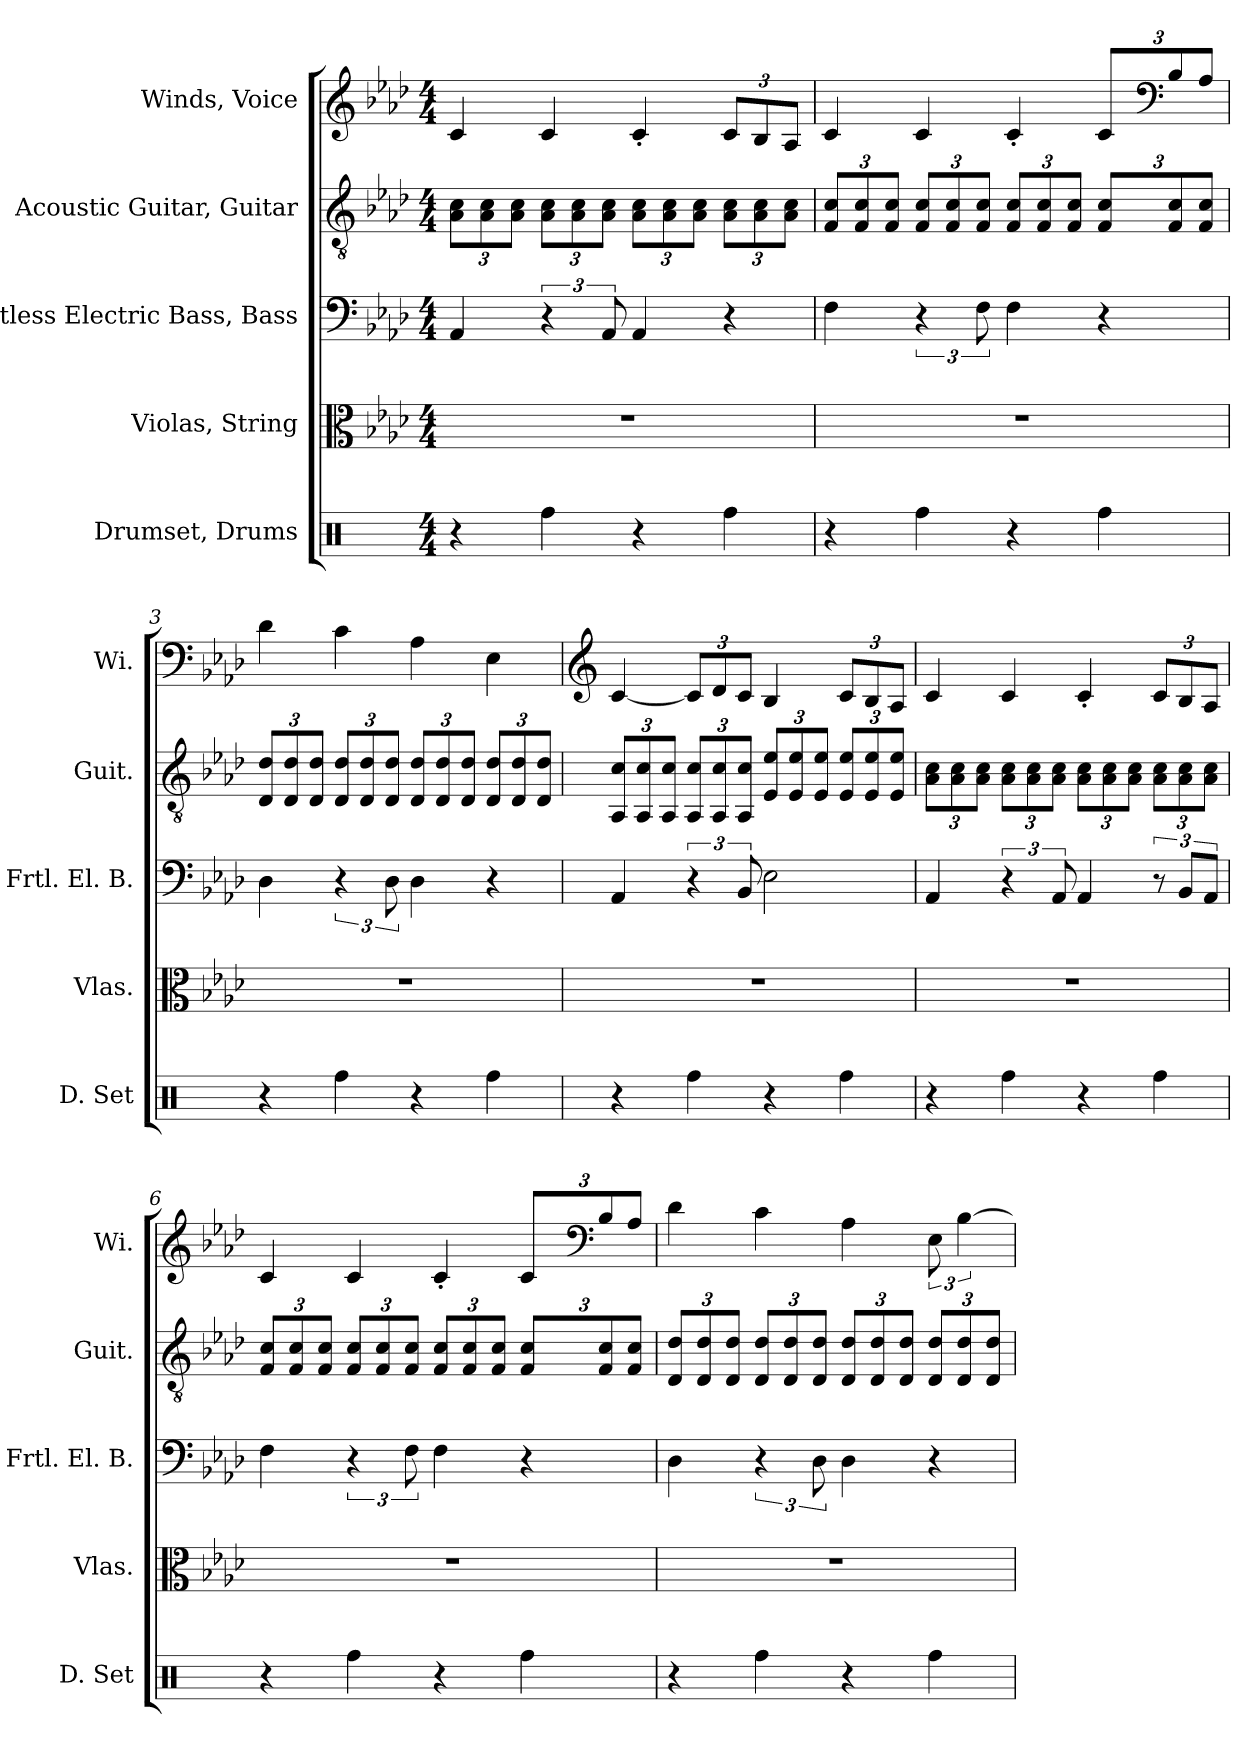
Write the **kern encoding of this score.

**kern	**kern	**kern	**kern	**kern
*part5	*part4	*part3	*part2	*part1
*staff5	*staff4	*staff3	*staff2	*staff1
*I"Drumset, Drums	*I"Violas, String	*I"Fretless Electric Bass, Bass	*I"Acoustic Guitar, Guitar	*I"Winds, Voice
*I'D. Set	*I'Vlas.	*I'Frtl. El. B.	*I'Guit.	*I'Wi.
*clefX	*clefC3	*clefF4	*clefGv2	*clefG2
*	*	*ITrd7c12	*	*
*k[]	*k[b-e-a-d-]	*k[b-e-a-d-]	*k[b-e-a-d-]	*k[b-e-a-d-]
*M4/4	*M4/4	*M4/4	*M4/4	*M4/4
*MM63	*MM63	*MM63	*MM63	*MM63
*	*	*	*Xbrackettup	*
=1	=1	=1	=1	=1
4r	1r	4AAA-/	12A-\ 12c\L	4c/
.	.	.	12A-\ 12c\	.
.	.	.	12A-\ 12c\J	.
4Rff\	.	6r	12A-\ 12c\L	4c/
.	.	.	12A-\ 12c\	.
.	.	12AAA-/	12A-\ 12c\J	.
4r	.	4AAA-/	12A-\ 12c\L	4c'/
.	.	.	12A-\ 12c\	.
.	.	.	12A-\ 12c\J	.
*	*	*	*	*Xbrackettup
4Rff\	.	4r	12A-\ 12c\L	12c/L
.	.	.	12A-\ 12c\	12B-/
.	.	.	12A-\ 12c\J	12A-/J
=2	=2	=2	=2	=2
4r	1r	4FF\	12F/ 12c/L	4c/
.	.	.	12F/ 12c/	.
.	.	.	12F/ 12c/J	.
4Rff\	.	6r	12F/ 12c/L	4c/
.	.	.	12F/ 12c/	.
.	.	12FF\	12F/ 12c/J	.
4r	.	4FF\	12F/ 12c/L	4c'/
.	.	.	12F/ 12c/	.
.	.	.	12F/ 12c/J	.
4Rff\	.	4r	12F/ 12c/L	12c/L
*	*	*	*	*clefF4
.	.	.	12F/ 12c/	12B-/
.	.	.	12F/ 12c/J	12A-/J
!!LO:LB:g=z
=3	=3	=3	=3	=3
4r	1r	4DD-\	12D-/ 12d-/L	4d-\
.	.	.	12D-/ 12d-/	.
.	.	.	12D-/ 12d-/J	.
4Rff\	.	6r	12D-/ 12d-/L	4c\
.	.	.	12D-/ 12d-/	.
.	.	12DD-\	12D-/ 12d-/J	.
4r	.	4DD-\	12D-/ 12d-/L	4A-\
.	.	.	12D-/ 12d-/	.
.	.	.	12D-/ 12d-/J	.
4Rff\	.	4r	12D-/ 12d-/L	4E-\
.	.	.	12D-/ 12d-/	.
.	.	.	12D-/ 12d-/J	.
=4	=4	=4	=4	=4
*	*	*	*	*clefG2
4r	1r	4AAA-/	12AA-/ 12c/L	[4c/
.	.	.	12AA-/ 12c/	.
.	.	.	12AA-/ 12c/J	.
4Rff\	.	6r	12AA-/ 12c/L	12c/L]
.	.	.	12AA-/ 12c/	12d-/
.	.	12BBB-/	12AA-/ 12c/J	12c/J
4r	.	2EE-\	12E-/ 12e-/L	4B-/
.	.	.	12E-/ 12e-/	.
.	.	.	12E-/ 12e-/J	.
4Rff\	.	.	12E-/ 12e-/L	12c/L
.	.	.	12E-/ 12e-/	12B-/
.	.	.	12E-/ 12e-/J	12A-/J
!!LO:PB:g=z
=5	=5	=5	=5	=5
4r	1r	4AAA-/	12A-\ 12c\L	4c/
.	.	.	12A-\ 12c\	.
.	.	.	12A-\ 12c\J	.
4Rff\	.	6r	12A-\ 12c\L	4c/
.	.	.	12A-\ 12c\	.
.	.	12AAA-/	12A-\ 12c\J	.
4r	.	4AAA-/	12A-\ 12c\L	4c'/
.	.	.	12A-\ 12c\	.
.	.	.	12A-\ 12c\J	.
4Rff\	.	12r	12A-\ 12c\L	12c/L
.	.	12BBB-/L	12A-\ 12c\	12B-/
.	.	12AAA-/J	12A-\ 12c\J	12A-/J
=6	=6	=6	=6	=6
4r	1r	4FF\	12F/ 12c/L	4c/
.	.	.	12F/ 12c/	.
.	.	.	12F/ 12c/J	.
4Rff\	.	6r	12F/ 12c/L	4c/
.	.	.	12F/ 12c/	.
.	.	12FF\	12F/ 12c/J	.
4r	.	4FF\	12F/ 12c/L	4c'/
.	.	.	12F/ 12c/	.
.	.	.	12F/ 12c/J	.
4Rff\	.	4r	12F/ 12c/L	12c/L
*	*	*	*	*clefF4
.	.	.	12F/ 12c/	12B-/
.	.	.	12F/ 12c/J	12A-/J
=7	=7	=7	=7	=7
4r	1r	4DD-\	12D-/ 12d-/L	4d-\
.	.	.	12D-/ 12d-/	.
.	.	.	12D-/ 12d-/J	.
4Rff\	.	6r	12D-/ 12d-/L	4c\
.	.	.	12D-/ 12d-/	.
.	.	12DD-\	12D-/ 12d-/J	.
4r	.	4DD-\	12D-/ 12d-/L	4A-\
.	.	.	12D-/ 12d-/	.
.	.	.	12D-/ 12d-/J	.
*	*	*	*	*brackettup
4Rff\	.	4r	12D-/ 12d-/L	12E-\
.	.	.	12D-/ 12d-/	[6B-\
.	.	.	12D-/ 12d-/J	.
=	=	=	=	=
*-	*-	*-	*-	*-
